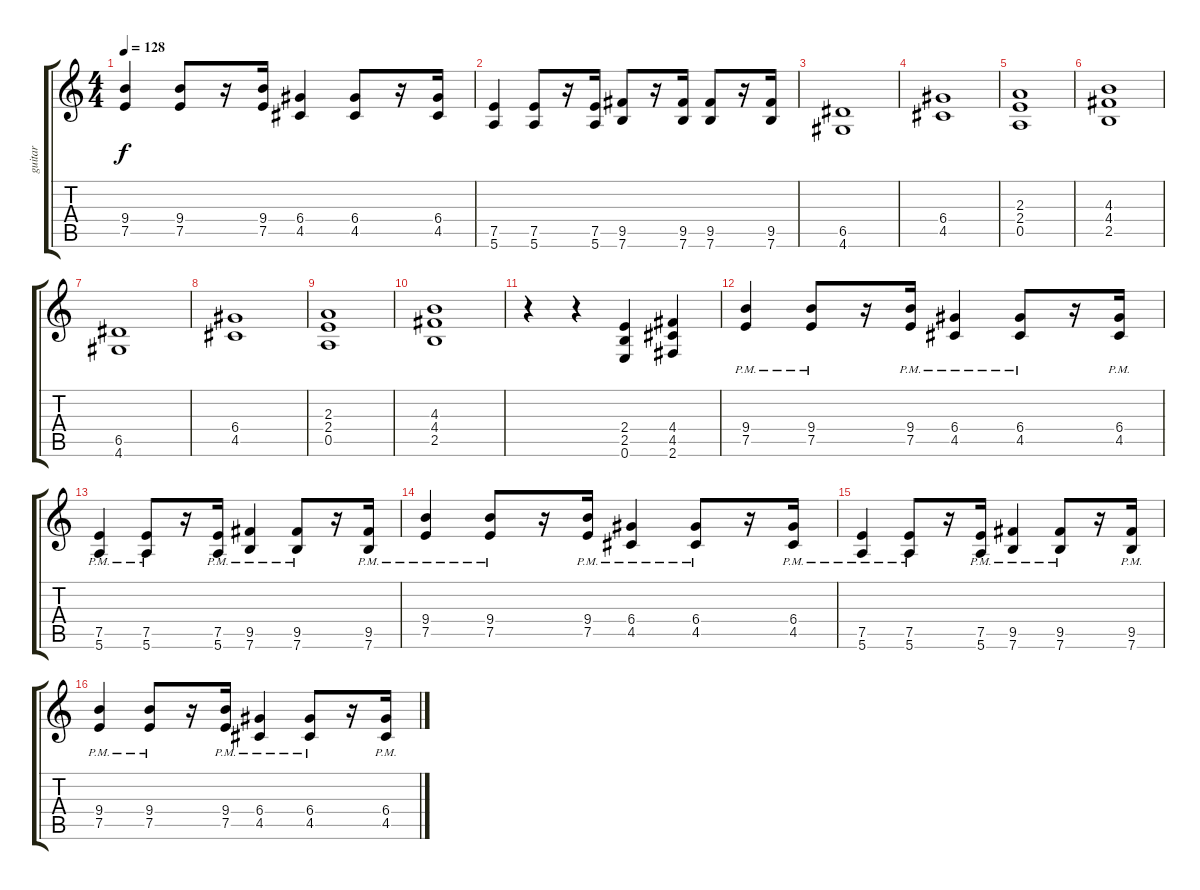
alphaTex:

\track ("guitar" "guitar") {instrument overdrivenguitar}
\staff {score tabs}
\tuning (E4 B3 G3 D3 A2 E2) {hide}
\ts (4 4)
\tempo 128
\clef g2
\ks c
(9.4 7.5).4{dy f} (9.4 7.5).8 r.16 (9.4 7.5).16 (6.4 4.5).4 (6.4 4.5).8 r.16 (6.4 4.5).16 |
(7.5 5.6).4 (7.5 5.6).8 r.16 (7.5 5.6).16 (9.5 7.6).8 r.16 (9.5 7.6).16 (9.5 7.6).8 r.16 (9.5 7.6).16 |
(6.5 4.6).1 |
(6.4 4.5).1 |
(2.3 2.4 0.5).1 |
(4.3 4.4 2.5).1 |
(6.5 4.6).1 |
(6.4 4.5).1 |
(2.3 2.4 0.5).1 |
(4.3 4.4 2.5).1 |
r.4 r.4 (2.4 2.5 0.6).4 (4.4 4.5 2.6).4 |
(9.4{pm} 7.5{pm}).4 (9.4{pm} 7.5{pm}).8 r.16 (9.4{pm} 7.5{pm}).16 (6.4{pm} 4.5{pm}).4 (6.4{pm} 4.5{pm}).8 r.16 (6.4{pm} 4.5{pm}).16 |
(7.5{pm} 5.6{pm}).4 (7.5{pm} 5.6{pm}).8 r.16 (7.5{pm} 5.6{pm}).16 (9.5{pm} 7.6{pm}).4 (9.5{pm} 7.6{pm}).8 r.16 (9.5{pm} 7.6{pm}).16 |
(9.4{pm} 7.5{pm}).4 (9.4{pm} 7.5{pm}).8 r.16 (9.4{pm} 7.5{pm}).16 (6.4{pm} 4.5{pm}).4 (6.4{pm} 4.5{pm}).8 r.16 (6.4{pm} 4.5{pm}).16 |
(7.5{pm} 5.6{pm}).4 (7.5{pm} 5.6{pm}).8 r.16 (7.5{pm} 5.6{pm}).16 (9.5{pm} 7.6{pm}).4 (9.5{pm} 7.6{pm}).8 r.16 (9.5{pm} 7.6{pm}).16 |
(9.4{pm} 7.5{pm}).4 (9.4{pm} 7.5{pm}).8 r.16 (9.4{pm} 7.5{pm}).16 (6.4{pm} 4.5{pm}).4 (6.4{pm} 4.5{pm}).8 r.16 (6.4{pm} 4.5{pm}).16
